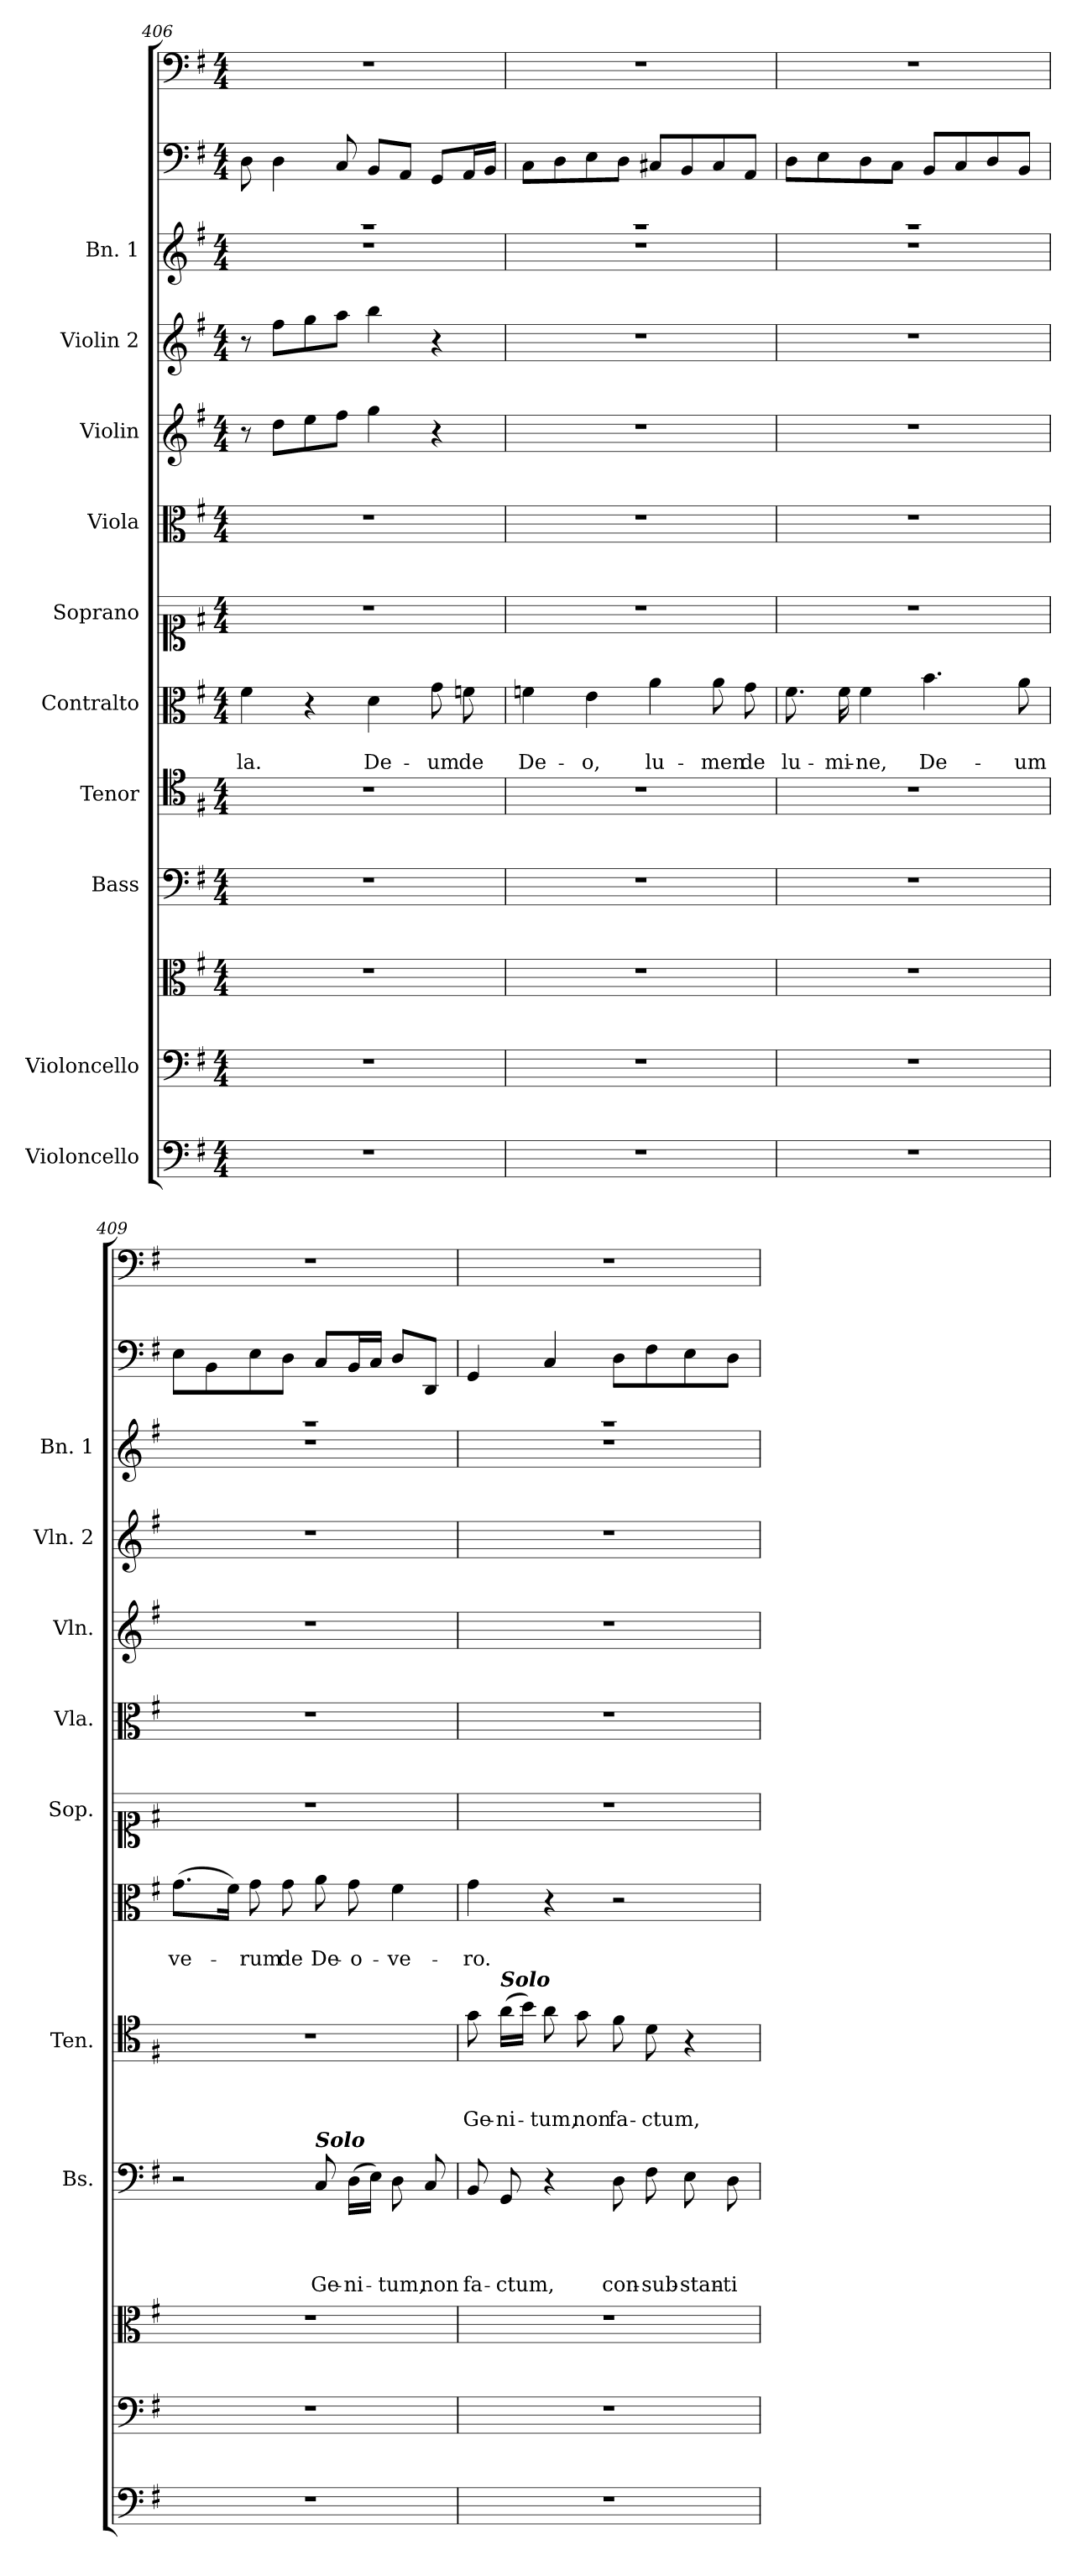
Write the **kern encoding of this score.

**kern	**kern	**kern	**kern	**text	**text	**text	**text	**kern	**text	**text	**text	**kern	**text	**text	**kern	**kern	**kern	**kern	**kern	**kern	**kern
*part13	*part12	*part11	*part10	*part10	*part10	*part10	*part10	*part9	*part9	*part9	*part9	*part8	*part8	*part8	*part7	*part6	*part5	*part4	*part3	*part2	*part1
*staff13	*staff12	*staff11	*staff10	*staff10	*staff10	*staff10	*staff10	*staff9	*staff9	*staff9	*staff9	*staff8	*staff8	*staff8	*staff7	*staff6	*staff5	*staff4	*staff3	*staff2	*staff1
*I"Violoncello	*I"Violoncello	*	*I"Bass	*	*	*	*	*I"Tenor	*	*	*	*I"Contralto	*	*	*I"Soprano	*I"Viola	*I"Violin	*I"Violin 2	*I"Bn. 1	*	*
*	*	*	*I'Bs.	*	*	*	*	*I'Ten.	*	*	*	*	*	*	*I'Sop.	*I'Vla.	*I'Vln.	*I'Vln. 2	*I'Bn. 1	*	*
*clefF4	*clefF4	*clefC3	*clefF4	*	*	*	*	*clefC4	*	*	*	*clefC3	*	*	*clefC1	*clefC3	*clefG2	*clefG2	*clefG2	*clefF4	*clefF4
*	*	*	*	*	*	*	*	*ITrd7c12	*	*	*	*	*	*	*	*	*	*	*	*	*
*k[f#]	*k[f#]	*k[f#]	*k[f#]	*	*	*	*	*k[f#]	*	*	*	*k[f#]	*	*	*k[f#]	*k[f#]	*k[f#]	*k[f#]	*k[f#]	*k[f#]	*k[f#]
*G:	*G:	*G:	*G:	*	*	*	*	*G:	*	*	*	*G:	*	*	*G:	*G:	*G:	*G:	*G:	*G:	*G:
*M4/4	*M4/4	*M4/4	*M4/4	*	*	*	*	*M4/4	*	*	*	*M4/4	*	*	*M4/4	*M4/4	*M4/4	*M4/4	*M4/4	*M4/4	*M4/4
=406	=406	=406	=406	=406	=406	=406	=406	=406	=406	=406	=406	=406	=406	=406	=406	=406	=406	=406	=406	=406	=406
!	!	!	!	!	!	!	!	!	!	!	!	!	!	!LO:LY:b	!	!	!	!	!	!	!
*	*	*	*	*	*	*	*	*	*	*	*	*	*	*	*	*	*	*	*^	*^	*
*	*	*	*	*	*	*	*	*	*	*	*	*	*	*	*	*	*	*	*	*^	*	*	*
1r	1r	1r	1r	.	.	.	.	1r	.	.	.	4f#\	.	-la.	1r	1r	8r	8r	1raa	1ryy	1r	8D\	1ryy	1r
.	.	.	.	.	.	.	.	.	.	.	.	.	.	.	.	.	8dd\L	8ff#\L	.	.	.	4D\	.	.
.	.	.	.	.	.	.	.	.	.	.	.	4r	.	.	.	.	8ee\	8gg\	.	.	.	.	.	.
.	.	.	.	.	.	.	.	.	.	.	.	.	.	.	.	.	8ff#\J	8aa\J	.	.	.	8C/	.	.
!	!	!	!	!	!	!	!	!	!	!	!	!	!	!LO:LY:b	!	!	!	!	!	!	!	!	!	!
.	.	.	.	.	.	.	.	.	.	.	.	4d\	.	De-	.	.	4gg\	4bb\	.	.	.	8BB/L	.	.
.	.	.	.	.	.	.	.	.	.	.	.	.	.	.	.	.	.	.	.	.	.	8AA/J	.	.
!	!	!	!	!	!	!	!	!	!	!	!	!	!	!LO:LY:b	!	!	!	!	!	!	!	!	!	!
.	.	.	.	.	.	.	.	.	.	.	.	8g\	.	-um	.	.	4r	4r	.	.	.	8GG/L	.	.
!	!	!	!	!	!	!	!	!	!	!	!	!	!	!LO:LY:b	!	!	!	!	!	!	!	!	!	!
.	.	.	.	.	.	.	.	.	.	.	.	8fn\	.	de	.	.	.	.	.	.	.	16AA/L	.	.
.	.	.	.	.	.	.	.	.	.	.	.	.	.	.	.	.	.	.	.	.	.	16BB/JJ	.	.
=407	=407	=407	=407	=407	=407	=407	=407	=407	=407	=407	=407	=407	=407	=407	=407	=407	=407	=407	=407	=407	=407	=407	=407	=407
!	!	!	!	!	!	!	!	!	!	!	!	!	!	!LO:LY:b	!	!	!	!	!	!	!	!	!	!
1r	1r	1r	1r	.	.	.	.	1r	.	.	.	4fn\	.	De-	1r	1r	1r	1r	1raa	1ryy	1r	8C\L	1ryy	1r
.	.	.	.	.	.	.	.	.	.	.	.	.	.	.	.	.	.	.	.	.	.	8D\	.	.
!	!	!	!	!	!	!	!	!	!	!	!	!	!	!LO:LY:b	!	!	!	!	!	!	!	!	!	!
.	.	.	.	.	.	.	.	.	.	.	.	4e\	.	-o,	.	.	.	.	.	.	.	8E\	.	.
.	.	.	.	.	.	.	.	.	.	.	.	.	.	.	.	.	.	.	.	.	.	8D\J	.	.
!	!	!	!	!	!	!	!	!	!	!	!	!	!	!LO:LY:b	!	!	!	!	!	!	!	!	!	!
.	.	.	.	.	.	.	.	.	.	.	.	4a\	.	lu-	.	.	.	.	.	.	.	8C#X/L	.	.
.	.	.	.	.	.	.	.	.	.	.	.	.	.	.	.	.	.	.	.	.	.	8BB/	.	.
!	!	!	!	!	!	!	!	!	!	!	!	!	!	!LO:LY:b	!	!	!	!	!	!	!	!	!	!
.	.	.	.	.	.	.	.	.	.	.	.	8a\	.	-men	.	.	.	.	.	.	.	8C#/	.	.
!	!	!	!	!	!	!	!	!	!	!	!	!	!	!LO:LY:b	!	!	!	!	!	!	!	!	!	!
.	.	.	.	.	.	.	.	.	.	.	.	8g\	.	de	.	.	.	.	.	.	.	8AA/J	.	.
=408	=408	=408	=408	=408	=408	=408	=408	=408	=408	=408	=408	=408	=408	=408	=408	=408	=408	=408	=408	=408	=408	=408	=408	=408
!	!	!	!	!	!	!	!	!	!	!	!	!	!	!LO:LY:b	!	!	!	!	!	!	!	!	!	!
1r	1r	1r	1r	.	.	.	.	1r	.	.	.	8.f#\	.	lu-	1r	1r	1r	1r	1raa	1ryy	1r	8D\L	1ryy	1r
.	.	.	.	.	.	.	.	.	.	.	.	.	.	.	.	.	.	.	.	.	.	8E\	.	.
!	!	!	!	!	!	!	!	!	!	!	!	!	!	!LO:LY:b	!	!	!	!	!	!	!	!	!	!
.	.	.	.	.	.	.	.	.	.	.	.	16f#\	.	-mi-	.	.	.	.	.	.	.	.	.	.
!	!	!	!	!	!	!	!	!	!	!	!	!	!	!LO:LY:b	!	!	!	!	!	!	!	!	!	!
.	.	.	.	.	.	.	.	.	.	.	.	4f#\	.	-ne,	.	.	.	.	.	.	.	8D\	.	.
.	.	.	.	.	.	.	.	.	.	.	.	.	.	.	.	.	.	.	.	.	.	8C\J	.	.
!	!	!	!	!	!	!	!	!	!	!	!	!	!	!LO:LY:b	!	!	!	!	!	!	!	!	!	!
.	.	.	.	.	.	.	.	.	.	.	.	4.b\	.	De-	.	.	.	.	.	.	.	8BB/L	.	.
.	.	.	.	.	.	.	.	.	.	.	.	.	.	.	.	.	.	.	.	.	.	8C/	.	.
.	.	.	.	.	.	.	.	.	.	.	.	.	.	.	.	.	.	.	.	.	.	8D/	.	.
!	!	!	!	!	!	!	!	!	!	!	!	!	!	!LO:LY:b	!	!	!	!	!	!	!	!	!	!
.	.	.	.	.	.	.	.	.	.	.	.	8a\	.	-um	.	.	.	.	.	.	.	8BB/J	.	.
!!LO:PB:g=z
=409	=409	=409	=409	=409	=409	=409	=409	=409	=409	=409	=409	=409	=409	=409	=409	=409	=409	=409	=409	=409	=409	=409	=409	=409
!	!	!	!	!	!	!	!	!	!	!	!	!	!	!LO:LY:b	!	!	!	!	!	!	!	!	!	!
1r	1r	1r	2r	.	.	.	.	1r	.	.	.	(>8.g\L	.	ve-	1r	1r	1r	1r	1raa	1ryy	1r	8E\L	1ryy	1r
.	.	.	.	.	.	.	.	.	.	.	.	.	.	.	.	.	.	.	.	.	.	8BB\	.	.
.	.	.	.	.	.	.	.	.	.	.	.	16f#\Jk)	.	.	.	.	.	.	.	.	.	.	.	.
!	!	!	!	!	!	!	!	!	!	!	!	!	!	!LO:LY:b	!	!	!	!	!	!	!	!	!	!
.	.	.	.	.	.	.	.	.	.	.	.	8g\	.	-rum	.	.	.	.	.	.	.	8E\	.	.
!	!	!	!	!	!	!	!	!	!	!	!	!	!	!LO:LY:b	!	!	!	!	!	!	!	!	!	!
.	.	.	.	.	.	.	.	.	.	.	.	8g\	.	de	.	.	.	.	.	.	.	8D\J	.	.
!	!	!	!LO:TX:a:Bi:t=Solo	!	!	!	!	!	!	!	!	!	!	!	!	!	!	!	!	!	!	!	!	!
!	!	!	!	!	!	!	!LO:LY:b	!	!	!	!	!	!	!LO:LY:b	!	!	!	!	!	!	!	!	!	!
.	.	.	8C/	.	.	.	Ge-	.	.	.	.	8a\	.	De-	.	.	.	.	.	.	.	8C/L	.	.
!	!	!	!	!	!	!	!LO:LY:b	!	!	!	!	!	!	!LO:LY:b	!	!	!	!	!	!	!	!	!	!
.	.	.	(>16D\LL	.	.	.	-ni-	.	.	.	.	8g\	.	-o-	.	.	.	.	.	.	.	16BB/L	.	.
.	.	.	16E\JJ)	.	.	.	.	.	.	.	.	.	.	.	.	.	.	.	.	.	.	16C/JJ	.	.
!	!	!	!	!	!	!	!LO:LY:b	!	!	!	!	!	!	!LO:LY:b	!	!	!	!	!	!	!	!	!	!
.	.	.	8D\	.	.	.	-tum,	.	.	.	.	4f#\	.	-ve-	.	.	.	.	.	.	.	8D/L	.	.
!	!	!	!	!	!	!	!LO:LY:b	!	!	!	!	!	!	!	!	!	!	!	!	!	!	!	!	!
.	.	.	8C/	.	.	.	non	.	.	.	.	.	.	.	.	.	.	.	.	.	.	8DD/J	.	.
=410	=410	=410	=410	=410	=410	=410	=410	=410	=410	=410	=410	=410	=410	=410	=410	=410	=410	=410	=410	=410	=410	=410	=410	=410
!	!	!	!	!	!	!	!LO:LY:b	!	!	!	!LO:LY:b	!	!	!LO:LY:b	!	!	!	!	!	!	!	!	!	!
1r	1r	1r	8BB/	.	.	.	fa-	8G\	.	.	Ge-	4g\	.	-ro.	1r	1r	1r	1r	1raa	1ryy	1r	4GG/	1ryy	1r
!	!	!	!	!	!	!	!	!LO:TX:a:Bi:t=Solo	!	!	!	!	!	!	!	!	!	!	!	!	!	!	!	!
!	!	!	!	!	!	!	!LO:LY:b	!	!	!	!LO:LY:b	!	!	!	!	!	!	!	!	!	!	!	!	!
.	.	.	8GG/	.	.	.	-ctum,	(>16A\LL	.	.	-ni-	.	.	.	.	.	.	.	.	.	.	.	.	.
.	.	.	.	.	.	.	.	16B\JJ)	.	.	.	.	.	.	.	.	.	.	.	.	.	.	.	.
!	!	!	!	!	!	!	!	!	!	!	!LO:LY:b	!	!	!	!	!	!	!	!	!	!	!	!	!
.	.	.	4r	.	.	.	.	8A\	.	.	-tum,	4r	.	.	.	.	.	.	.	.	.	4C/	.	.
!	!	!	!	!	!	!	!	!	!	!	!LO:LY:b	!	!	!	!	!	!	!	!	!	!	!	!	!
.	.	.	.	.	.	.	.	8G\	.	.	non	.	.	.	.	.	.	.	.	.	.	.	.	.
!	!	!	!	!	!	!	!LO:LY:b	!	!	!	!LO:LY:b	!	!	!	!	!	!	!	!	!	!	!	!	!
.	.	.	8D\	.	.	.	con-	8F#\	.	.	fa-	2r	.	.	.	.	.	.	.	.	.	8D\L	.	.
!	!	!	!	!	!	!	!LO:LY:b	!	!	!	!LO:LY:b	!	!	!	!	!	!	!	!	!	!	!	!	!
.	.	.	8F#\	.	.	.	-sub-	8D\	.	.	-ctum,	.	.	.	.	.	.	.	.	.	.	8F#\	.	.
!	!	!	!	!	!	!	!LO:LY:b	!	!	!	!	!	!	!	!	!	!	!	!	!	!	!	!	!
.	.	.	8E\	.	.	.	-stan-	4r	.	.	.	.	.	.	.	.	.	.	.	.	.	8E\	.	.
!	!	!	!	!	!	!	!LO:LY:b	!	!	!	!	!	!	!	!	!	!	!	!	!	!	!	!	!
.	.	.	8D\	.	.	.	-ti-	.	.	.	.	.	.	.	.	.	.	.	.	.	.	8D\J	.	.
*	*	*	*	*	*	*	*	*	*	*	*	*	*	*	*	*	*	*	*v	*v	*v	*	*	*
*	*	*	*	*	*	*	*	*	*	*	*	*	*	*	*	*	*	*	*	*v	*v	*
=	=	=	=	=	=	=	=	=	=	=	=	=	=	=	=	=	=	=	=	=	=
*-	*-	*-	*-	*-	*-	*-	*-	*-	*-	*-	*-	*-	*-	*-	*-	*-	*-	*-	*-	*-	*-
